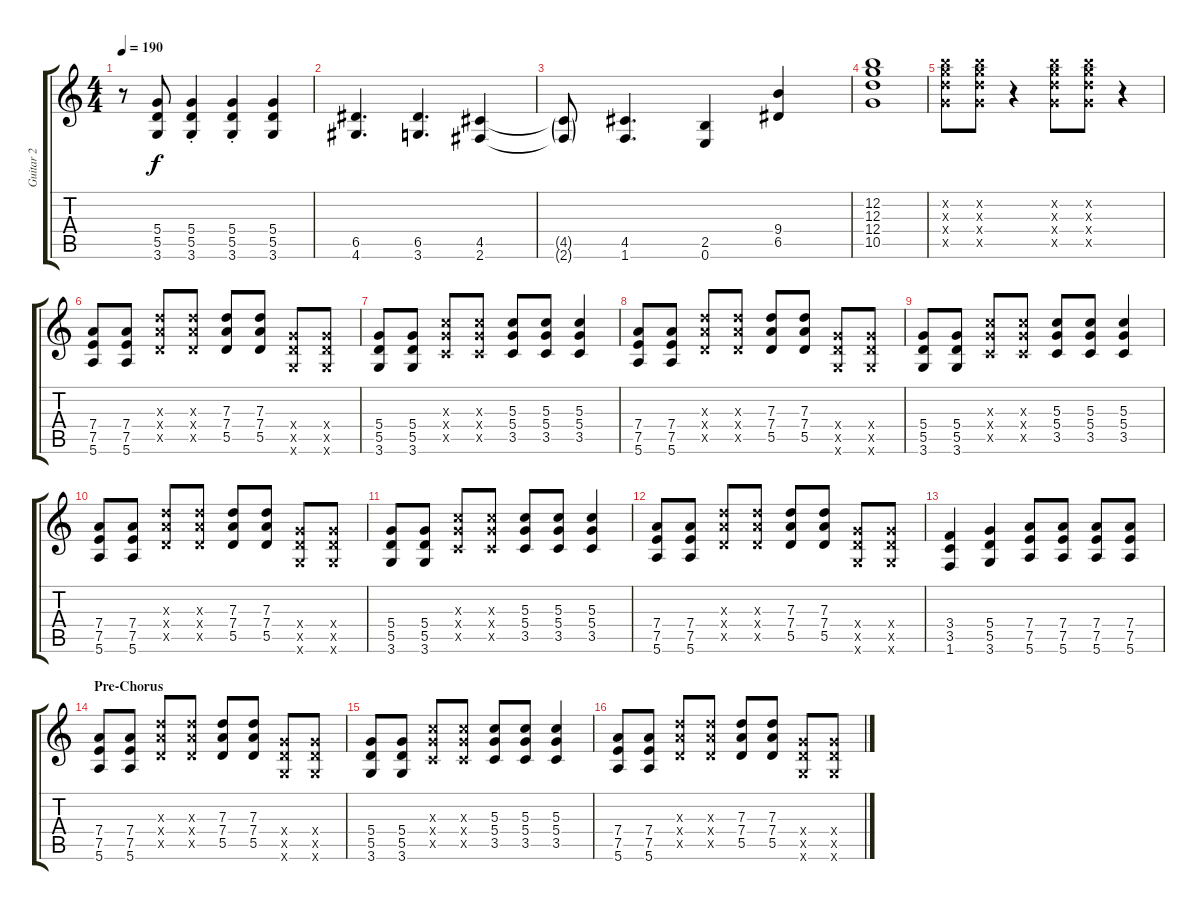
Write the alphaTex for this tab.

\track ("Guitar 2" "Guitar 2") {instrument distortionguitar}
\staff {score tabs}
\tuning (E4 B3 G3 D3 A2 E2) {hide}
\ts (4 4)
\tempo 190
\clef g2
\ks c
r.8{dy f} (5.4 5.5 3.6).8 (5.4{st} 5.5{st} 3.6{st}).4 (5.4{st} 5.5{st} 3.6{st}).4 (5.4 5.5 3.6).4 |
(6.5 4.6).4{d} (6.5 3.6).4{d} (4.5 2.6).4 |
(4.5{g t} 2.6{g t}).8 (4.5 1.6).4{d} (2.5 0.6).4 (9.4 6.5).4 |
(12.2 12.3 12.4 10.5).1 |
(12.2{x} 12.3{x} 12.4{x} 10.5{x}).8 (12.2{x} 12.3{x} 12.4{x} 10.5{x}).8 r.4 (12.2{x} 12.3{x} 12.4{x} 10.5{x}).8 (12.2{x} 12.3{x} 12.4{x} 10.5{x}).8 r.4 |
(7.4 7.5 5.6).8 (7.4 7.5 5.6).8 (7.3{x} 7.4{x} 5.5{x}).8 (7.3{x} 7.4{x} 5.5{x}).8 (7.3 7.4 5.5).8 (7.3 7.4 5.5).8 (5.4{x} 5.5{x} 3.6{x}).8 (5.4{x} 5.5{x} 3.6{x}).8 |
(5.4 5.5 3.6).8 (5.4 5.5 3.6).8 (5.3{x} 5.4{x} 3.5{x}).8 (5.3{x} 5.4{x} 3.5{x}).8 (5.3 5.4 3.5).8 (5.3 5.4 3.5).8 (5.3 5.4 3.5).4 |
(7.4 7.5 5.6).8 (7.4 7.5 5.6).8 (7.3{x} 7.4{x} 5.5{x}).8 (7.3{x} 7.4{x} 5.5{x}).8 (7.3 7.4 5.5).8 (7.3 7.4 5.5).8 (5.4{x} 5.5{x} 3.6{x}).8 (5.4{x} 5.5{x} 3.6{x}).8 |
(5.4 5.5 3.6).8 (5.4 5.5 3.6).8 (5.3{x} 5.4{x} 3.5{x}).8 (5.3{x} 5.4{x} 3.5{x}).8 (5.3 5.4 3.5).8 (5.3 5.4 3.5).8 (5.3 5.4 3.5).4 |
(7.4 7.5 5.6).8 (7.4 7.5 5.6).8 (7.3{x} 7.4{x} 5.5{x}).8 (7.3{x} 7.4{x} 5.5{x}).8 (7.3 7.4 5.5).8 (7.3 7.4 5.5).8 (5.4{x} 5.5{x} 3.6{x}).8 (5.4{x} 5.5{x} 3.6{x}).8 |
(5.4 5.5 3.6).8 (5.4 5.5 3.6).8 (5.3{x} 5.4{x} 3.5{x}).8 (5.3{x} 5.4{x} 3.5{x}).8 (5.3 5.4 3.5).8 (5.3 5.4 3.5).8 (5.3 5.4 3.5).4 |
(7.4 7.5 5.6).8 (7.4 7.5 5.6).8 (7.3{x} 7.4{x} 5.5{x}).8 (7.3{x} 7.4{x} 5.5{x}).8 (7.3 7.4 5.5).8 (7.3 7.4 5.5).8 (5.4{x} 5.5{x} 3.6{x}).8 (5.4{x} 5.5{x} 3.6{x}).8 |
(3.4 3.5 1.6).4 (5.4 5.5 3.6).4 (7.4 7.5 5.6).8 (7.4 7.5 5.6).8 (7.4 7.5 5.6).8 (7.4 7.5 5.6).8 |
\section ("" "Pre-Chorus")
(7.4 7.5 5.6).8 (7.4 7.5 5.6).8 (7.3{x} 7.4{x} 5.5{x}).8 (7.3{x} 7.4{x} 5.5{x}).8 (7.3 7.4 5.5).8 (7.3 7.4 5.5).8 (5.4{x} 5.5{x} 3.6{x}).8 (5.4{x} 5.5{x} 3.6{x}).8 |
(5.4 5.5 3.6).8 (5.4 5.5 3.6).8 (5.3{x} 5.4{x} 3.5{x}).8 (5.3{x} 5.4{x} 3.5{x}).8 (5.3 5.4 3.5).8 (5.3 5.4 3.5).8 (5.3 5.4 3.5).4 |
(7.4 7.5 5.6).8 (7.4 7.5 5.6).8 (7.3{x} 7.4{x} 5.5{x}).8 (7.3{x} 7.4{x} 5.5{x}).8 (7.3 7.4 5.5).8 (7.3 7.4 5.5).8 (5.4{x} 5.5{x} 3.6{x}).8 (5.4{x} 5.5{x} 3.6{x}).8
